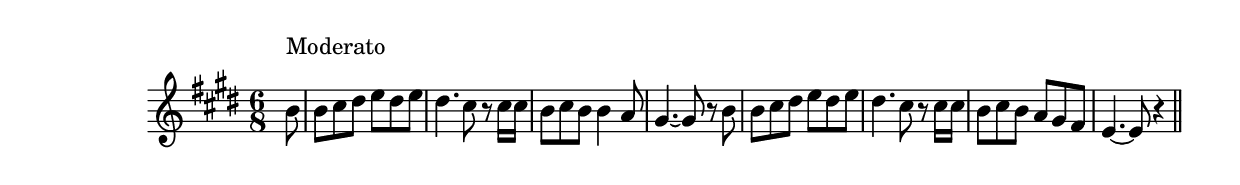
\version "2.19.49"
%{\header {
  title = "The Beautiful Angel"
  composer = "Pierre Latour"
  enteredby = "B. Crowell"
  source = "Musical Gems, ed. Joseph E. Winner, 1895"
}%}
\score{{\key e \major
\time 6/8
%{\tempo 4=70
%}\transpose d e {\relative a' {
  \partial 8
  a8^\markup{\column { "Moderato" " " }} |
  a8 b cis d cis d | cis4. b8 r b16 b | a8 b a a4 g8 | fis4.~fis8 r a |
  a8 b cis d cis d | cis4. b8 r b16 b | a8 b a g fis e | d4.~d8 r4
  \bar "||"
}}

}}